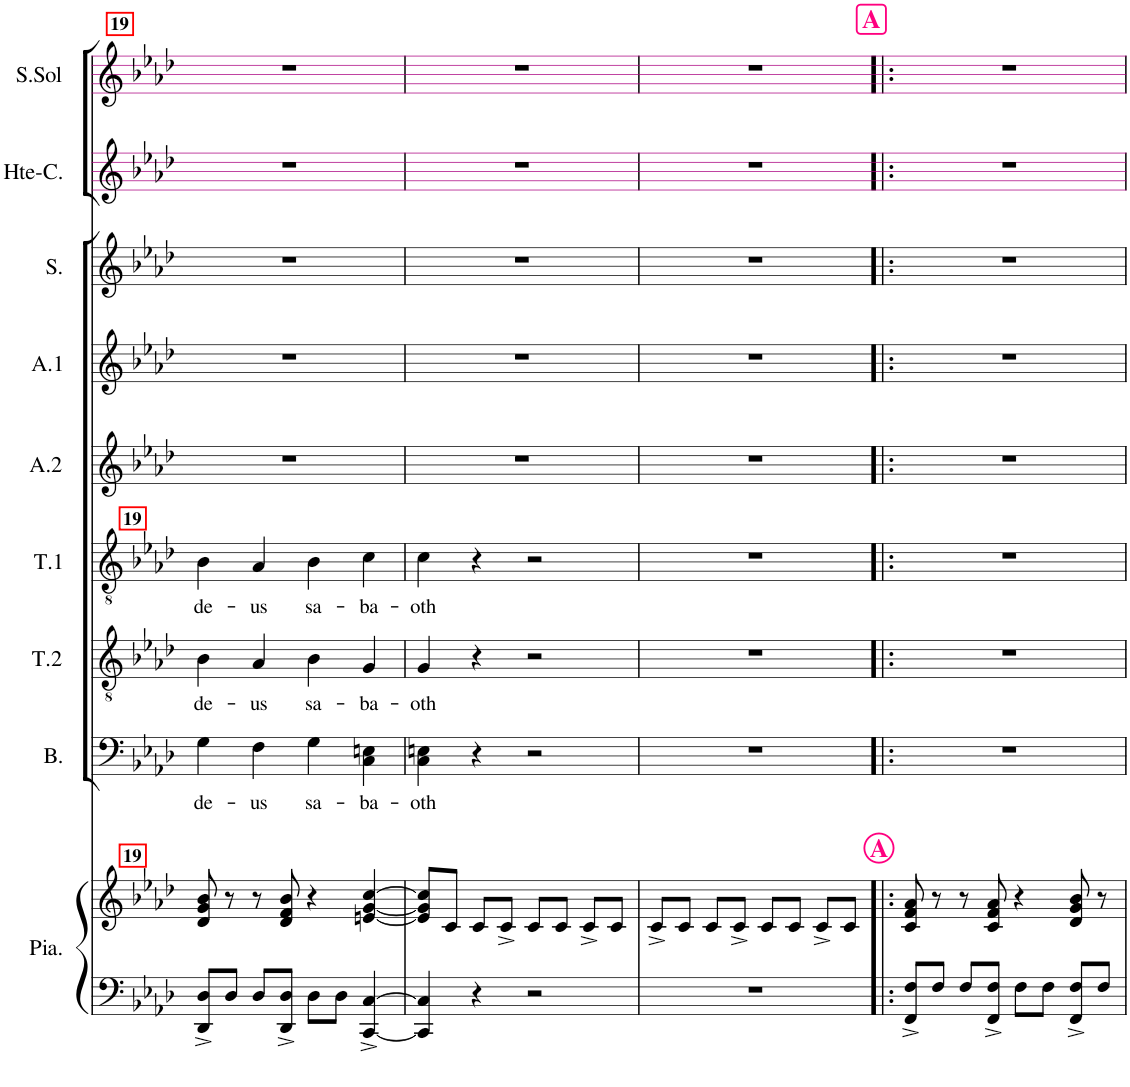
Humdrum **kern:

**kern	**kern	**kern	**text	**kern	**text	**kern	**text	**kern	**kern	**kern	**kern	**kern
*part9	*part9	*part8	*part8	*part7	*part7	*part6	*part6	*part5	*part4	*part3	*part2	*part1
*staff10	*staff9	*staff8	*staff8	*staff7	*staff7	*staff6	*staff6	*staff5	*staff4	*staff3	*staff2	*staff1
*I"Piano	*	*I"Basse	*	*I"Ténor 2	*	*I"Ténor 1	*	*I"Alto 2	*I"Alto 1	*I"Soprano	*I"Hte-Contre	*I"Soprane Sol
*I'Pia.	*	*I'B.	*	*I'T.2	*	*I'T.1	*	*I'A.2	*I'A.1	*I'S.	*I'Hte-C.	*I'S.Sol
!!LO:PB:g=z
*clefF4	*clefG2	*clefF4	*	*clefGv2	*	*clefGv2	*	*clefG2	*clefG2	*clefG2	*clefG2	*clefG2
*k[b-e-a-d-]	*k[b-e-a-d-]	*k[b-e-a-d-]	*	*k[b-e-a-d-]	*	*k[b-e-a-d-]	*	*k[b-e-a-d-]	*k[b-e-a-d-]	*k[b-e-a-d-]	*k[b-e-a-d-]	*k[b-e-a-d-]
*M4/4	*M4/4	*M4/4	*	*M4/4	*	*M4/4	*	*M4/4	*M4/4	*M4/4	*M4/4	*M4/4
=19	=19	=19	=19	=19	=19	=19	=19	=19	=19	=19	=19	=19
!	!	!	!	!	!	!LO:TX:a:B:t=19	!	!	!	!	!	!
!	!LO:TX:a:B:t=19	!	!	!	!	!	!	!	!	!	!	!
!	!	!	!LO:LY:b	!	!LO:LY:b	!	!LO:LY:b	!	!	!	!	!
8DD-/^ 8D-/^L	8d-/ 8g/ 8b-/	4G\	de-	4B-\	de-	4B-\	de-	1r	1r	1r	1r	1r
8D-/J	8r	.	.	.	.	.	.	.	.	.	.	.
!	!	!	!LO:LY:b	!	!LO:LY:b	!	!LO:LY:b	!	!	!	!	!
8D-/L	8r	4F\	-us	4A-/	-us	4A-/	-us	.	.	.	.	.
8DD-/^ 8D-/^J	8d-/ 8f/ 8b-/	.	.	.	.	.	.	.	.	.	.	.
!	!	!	!LO:LY:b	!	!LO:LY:b	!	!LO:LY:b	!	!	!	!	!
8D-\L	4r	4G\	sa-	4B-\	sa-	4B-\	sa-	.	.	.	.	.
8D-\J	.	.	.	.	.	.	.	.	.	.	.	.
!	!	!	!LO:LY:b	!	!LO:LY:b	!	!LO:LY:b	!	!	!	!	!
[4CC/^ [4C/^	[4en/ [4g/ [4cc/	4C\ 4En\	-ba-	4G/	-ba-	4c\	-ba-	.	.	.	.	.
=20	=20	=20	=20	=20	=20	=20	=20	=20	=20	=20	=20	=20
!	!	!	!LO:LY:b	!	!LO:LY:b	!	!LO:LY:b	!	!	!	!	!
4CC/] 4C/]	8e/] 8g/] 8cc/]L	4C\ 4En\	oth	4G/	oth	4c\	oth	1r	1r	1r	1r	1r
.	8c/J	.	.	.	.	.	.	.	.	.	.	.
4r	8c/L	4r	.	4r	.	4r	.	.	.	.	.	.
.	8c^/J	.	.	.	.	.	.	.	.	.	.	.
2r	8c/L	2r	.	2r	.	2r	.	.	.	.	.	.
.	8c/J	.	.	.	.	.	.	.	.	.	.	.
.	8c^/L	.	.	.	.	.	.	.	.	.	.	.
.	8c/J	.	.	.	.	.	.	.	.	.	.	.
=21	=21	=21	=21	=21	=21	=21	=21	=21	=21	=21	=21	=21
1r	8c^/L	1r	.	1r	.	1r	.	1r	1r	1r	1r	1r
.	8c/J	.	.	.	.	.	.	.	.	.	.	.
.	8c/L	.	.	.	.	.	.	.	.	.	.	.
.	8c^/J	.	.	.	.	.	.	.	.	.	.	.
.	8c/L	.	.	.	.	.	.	.	.	.	.	.
.	8c/J	.	.	.	.	.	.	.	.	.	.	.
.	8c^/L	.	.	.	.	.	.	.	.	.	.	.
.	8c/J	.	.	.	.	.	.	.	.	.	.	.
!!LO:REH:place=s1:a:B:cj:color=#FF007F:fs=14:t=A
=22!|:	=22!|:	=22!|:	=22!|:	=22!|:	=22!|:	=22!|:	=22!|:	=22!|:	=22!|:	=22!|:	=22!|:	=22!|:
!	!LO:TX:a:B:color=#FF007F:t=A	!	!	!	!	!	!	!	!	!	!	!
8FF/^ 8F/^L	8c/ 8f/ 8a-/	1r	.	1r	.	1r	.	1r	1r	1r	1r	1r
8F/J	8r	.	.	.	.	.	.	.	.	.	.	.
8F/L	8r	.	.	.	.	.	.	.	.	.	.	.
8FF/^ 8F/^J	8c/ 8f/ 8a-/	.	.	.	.	.	.	.	.	.	.	.
8F\L	4r	.	.	.	.	.	.	.	.	.	.	.
8F\J	.	.	.	.	.	.	.	.	.	.	.	.
8FF/^ 8F/^L	8d-/ 8g/ 8b-/	.	.	.	.	.	.	.	.	.	.	.
8F/J	8r	.	.	.	.	.	.	.	.	.	.	.
=	=	=	=	=	=	=	=	=	=	=	=	=
*-	*-	*-	*-	*-	*-	*-	*-	*-	*-	*-	*-	*-
